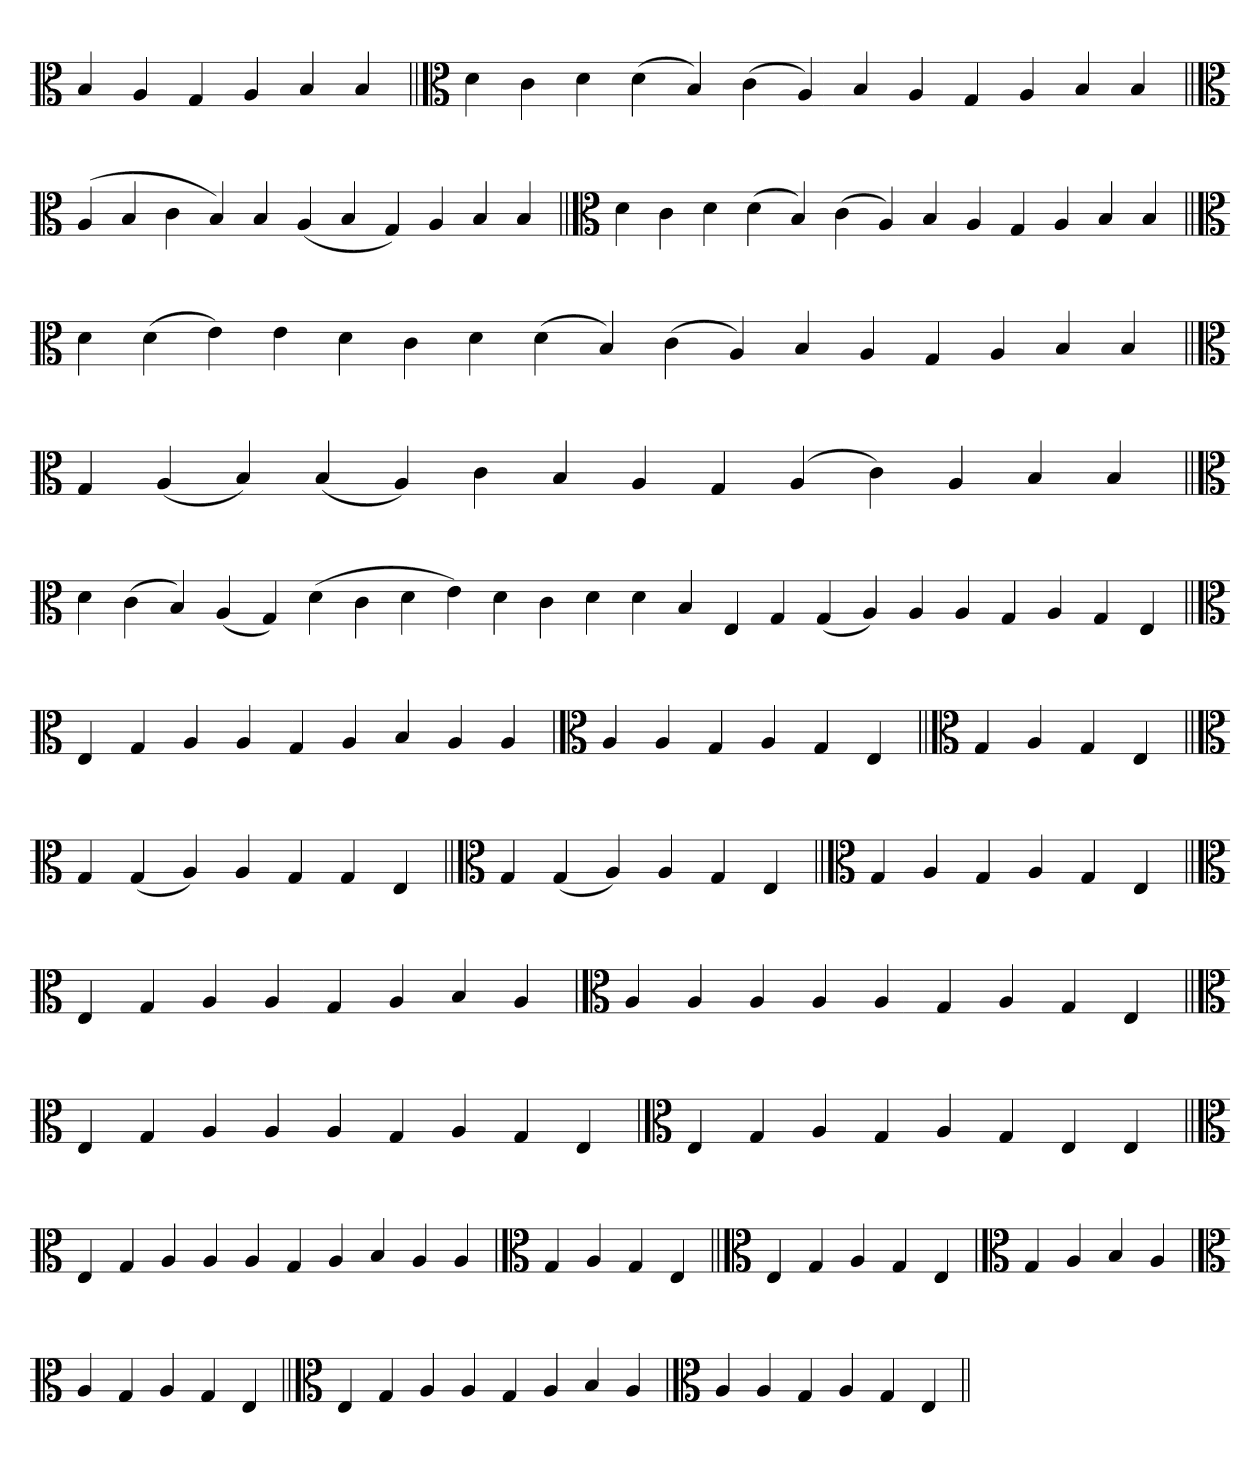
**kern
*part1
*staff1
*clefC3
=
4B
4A
4G
4A
4B
4B
=||
*clefC3
4d
4c
4d
(4d
4B)
(4c
4A)
4B
4A
4G
4A
4B
4B
=||
*clefC3
(4A
4B
4c
4B)
4B
(4A
4B
4G)
4A
4B
4B
=||
*clefC3
4d
4c
4d
(4d
4B)
(4c
4A)
4B
4A
4G
4A
4B
4B
=||
*clefC3
4d
(4d
4e)
4e
4d
4c
4d
(4d
4B)
(4c
4A)
4B
4A
4G
4A
4B
4B
=||
*clefC3
4G
(4A
4B)
(4B
4A)
4c
4B
4A
4G
(4A
4c)
4A
4B
4B
=||
*clefC3
4d
(4c
4B)
(4A
4G)
(4d
4c
4d
4e)
4d
4c
4d
4d
4B
4E
4G
(4G
4A)
4A
4A
4G
4A
4G
4E
=||
*clefC3
4E
4G
4A
4A
4G
4A
4B
4A
4A
=`
*clefC3
4A
4A
4G
4A
4G
4E
=||
*clefC3
4G
4A
4G
4E
=||
*clefC3
4G
(4G
4A)
4A
4G
4G
4E
=||
*clefC3
4G
(4G
4A)
4A
4G
4E
=||
*clefC3
4G
4A
4G
4A
4G
4E
=||
*clefC3
4E
4G
4A
4A
4G
4A
4B
4A
=`
*clefC3
4A
4A
4A
4A
4A
4G
4A
4G
4E
=||
*clefC3
4E
4G
4A
4A
4A
4G
4A
4G
4E
=`
*clefC3
4E
4G
4A
4G
4A
4G
4E
4E
=||
*clefC3
4E
4G
4A
4A
4A
4G
4A
4B
4A
4A
=`
*clefC3
4G
4A
4G
4E
=||
*clefC3
4E
4G
4A
4G
4E
=`
*clefC3
4G
4A
4B
4A
=`
*clefC3
4A
4G
4A
4G
4E
=||
*clefC3
4E
4G
4A
4A
4G
4A
4B
4A
=`
*clefC3
4A
4A
4G
4A
4G
4E
=||
*-
